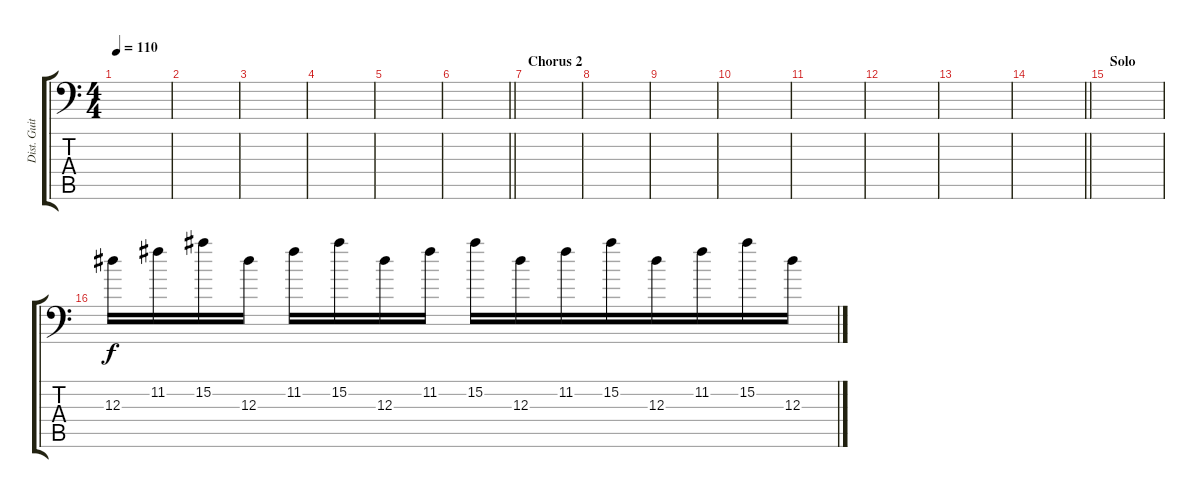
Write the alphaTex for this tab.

\track ("Dist. Guitar Lead 1" "Dist. Guit") {instrument distortionguitar}
\staff {score tabs}
\tuning (C4 G3 Eb3 Bb2 F2 Bb1) {hide}
\ts (4 4)
\tempo 110
\clef f4
\ks c
|
|
|
|
|
\barLineRight lightlight
|
\section ("" "Chorus 2")
|
|
|
|
|
|
|
\barLineRight lightlight
|
\section ("" "Solo")
|
12.3.16{volume 12} 11.2.16{beam merge} 15.2.16 12.3.16 11.2.16{beam merge} 15.2.16{beam merge} 12.3.16 11.2.16 15.2.16{beam merge} 12.3.16 11.2.16{beam merge} 15.2.16{beam merge} 12.3.16 11.2.16{beam merge} 15.2.16 12.3.16
